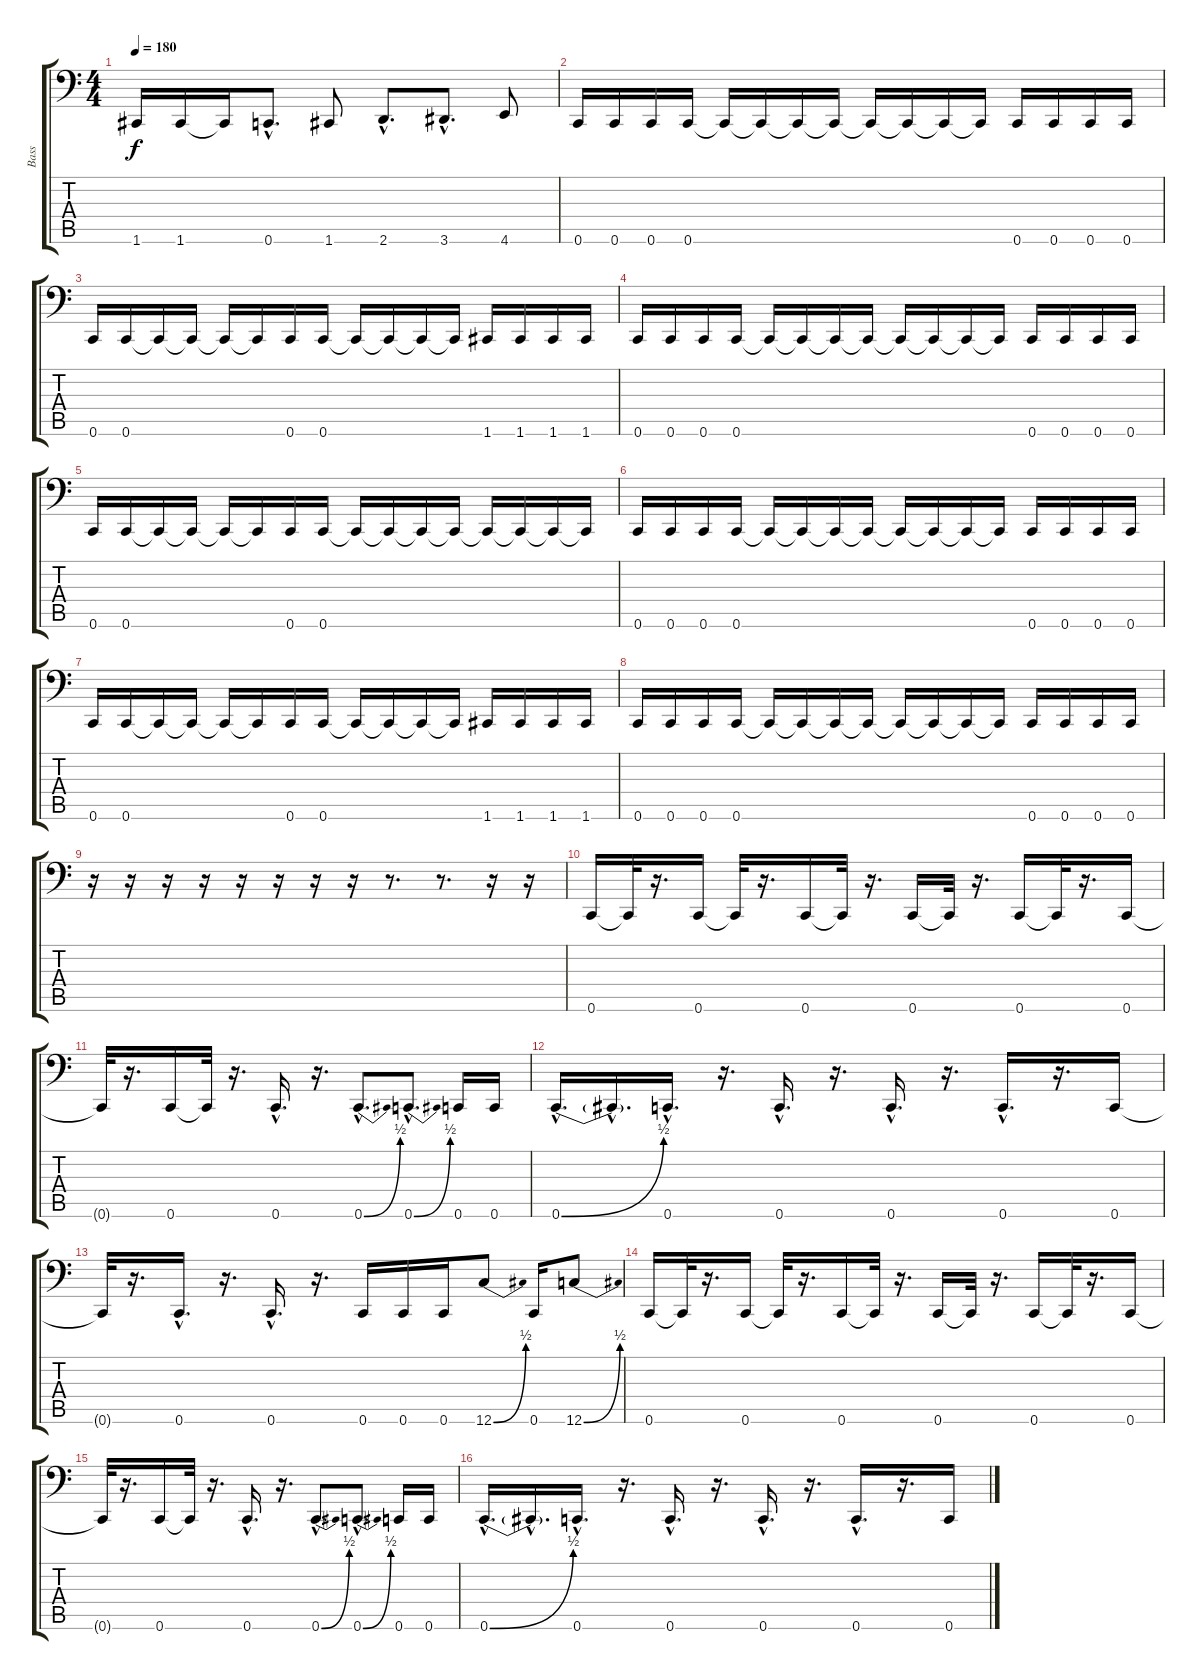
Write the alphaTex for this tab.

\track ("Bass" "Bass") {instrument electricbassfinger}
\staff {score tabs}
\tuning (D3 A2 F2 C2 G1 C1) {hide}
\ts (4 4)
\tempo 180
\clef f4
\ks c
1.6.16{dy f} 1.6.16 1.6{t}.16 0.6{hac}.8{d} 1.6.8 2.6{hac}.8{d} 3.6{hac}.8{d} 4.6.8 |
0.6.16 0.6.16 0.6.16 0.6.16 0.6{t}.16 0.6{t}.16 0.6{t}.16 0.6{t}.16 0.6{t}.16 0.6{t}.16 0.6{t}.16 0.6{t}.16 0.6.16 0.6.16 0.6.16 0.6.16 |
0.6.16 0.6.16 0.6{t}.16 0.6{t}.16 0.6{t}.16 0.6{t}.16 0.6.16 0.6.16 0.6{t}.16 0.6{t}.16 0.6{t}.16 0.6{t}.16 1.6.16 1.6.16 1.6.16 1.6.16 |
0.6.16 0.6.16 0.6.16 0.6.16 0.6{t}.16 0.6{t}.16 0.6{t}.16 0.6{t}.16 0.6{t}.16 0.6{t}.16 0.6{t}.16 0.6{t}.16 0.6.16 0.6.16 0.6.16 0.6.16 |
0.6.16 0.6.16 0.6{t}.16 0.6{t}.16 0.6{t}.16 0.6{t}.16 0.6.16 0.6.16 0.6{t}.16 0.6{t}.16 0.6{t}.16 0.6{t}.16 0.6{t}.16 0.6{t}.16 0.6{t}.16 0.6{t}.16 |
0.6.16 0.6.16 0.6.16 0.6.16 0.6{t}.16 0.6{t}.16 0.6{t}.16 0.6{t}.16 0.6{t}.16 0.6{t}.16 0.6{t}.16 0.6{t}.16 0.6.16 0.6.16 0.6.16 0.6.16 |
0.6.16 0.6.16 0.6{t}.16 0.6{t}.16 0.6{t}.16 0.6{t}.16 0.6.16 0.6.16 0.6{t}.16 0.6{t}.16 0.6{t}.16 0.6{t}.16 1.6.16 1.6.16 1.6.16 1.6.16 |
0.6.16 0.6.16 0.6.16 0.6.16 0.6{t}.16 0.6{t}.16 0.6{t}.16 0.6{t}.16 0.6{t}.16 0.6{t}.16 0.6{t}.16 0.6{t}.16 0.6.16 0.6.16 0.6.16 0.6.16 |
r.16 r.16 r.16 r.16 r.16 r.16 r.16 r.16 r.8{d} r.8{d} r.16 r.16 |
0.6.16 0.6{t}.32 r.16{d} 0.6.16 0.6{t}.32 r.16{d} 0.6.16 0.6{t}.32 r.16{d} 0.6.16 0.6{t}.32 r.16{d} 0.6.16 0.6{t}.32 r.16{d} 0.6.16 |
0.6{t}.32 r.16{d} 0.6.16 0.6{t}.32 r.16{d} 0.6{hac}.16{d} r.16{d} 0.6{be (bend 0 0 60 2) hac}.8{d} 0.6{be (bend 0 0 60 2) hac}.8{d} 0.6.16 0.6.16 |
0.6{be (bend 0 0 60 2) hac}.16{d} 0.6{hac t}.16{d} 0.6{hac}.16{d} r.16{d} 0.6{hac}.16{d} r.16{d} 0.6{hac}.16{d} r.16{d} 0.6{hac}.16{d} r.16{d} 0.6.16 |
0.6{t}.32 r.16{d} 0.6{hac}.16{d} r.16{d} 0.6{hac}.16{d} r.16{d} 0.6.16 0.6.16 0.6.16 12.6{be (bend 0 0 60 2)}.8 0.6.16 12.6{be (bend 0 0 60 2)}.8 |
0.6.16 0.6{t}.32 r.16{d} 0.6.16 0.6{t}.32 r.16{d} 0.6.16 0.6{t}.32 r.16{d} 0.6.16 0.6{t}.32 r.16{d} 0.6.16 0.6{t}.32 r.16{d} 0.6.16 |
0.6{t}.32 r.16{d} 0.6.16 0.6{t}.32 r.16{d} 0.6{hac}.16{d} r.16{d} 0.6{be (bend 0 0 60 2) hac}.8{d} 0.6{be (bend 0 0 60 2) hac}.8{d} 0.6.16 0.6.16 |
0.6{be (bend 0 0 60 2) hac}.16{d} 0.6{hac t}.16{d} 0.6{hac}.16{d} r.16{d} 0.6{hac}.16{d} r.16{d} 0.6{hac}.16{d} r.16{d} 0.6{hac}.16{d} r.16{d} 0.6.16
